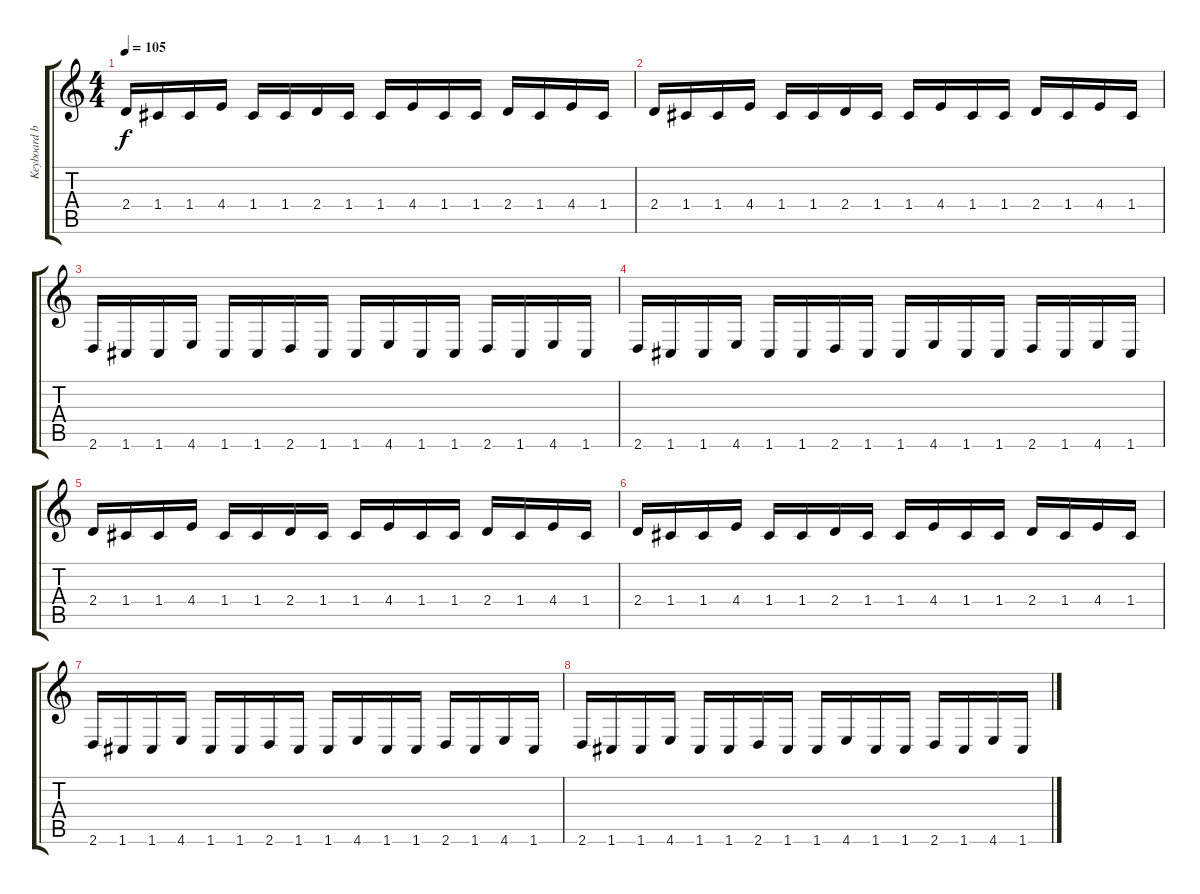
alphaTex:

\track ("Keyboard bas" "Keyboard b") {instrument synthbass1}
\staff {score tabs}
\tuning (D4 A3 F3 C3 G2 C2) {hide}
\ts (4 4)
\tempo 105
\clef g2
\ks c
2.4.16{dy f} 1.4.16 1.4.16 4.4.16 1.4.16 1.4.16 2.4.16 1.4.16 1.4.16 4.4.16 1.4.16 1.4.16 2.4.16 1.4.16 4.4.16 1.4.16 |
2.4.16 1.4.16 1.4.16 4.4.16 1.4.16 1.4.16 2.4.16 1.4.16 1.4.16 4.4.16 1.4.16 1.4.16 2.4.16 1.4.16 4.4.16 1.4.16 |
2.6.16 1.6.16 1.6.16 4.6.16 1.6.16 1.6.16 2.6.16 1.6.16 1.6.16 4.6.16 1.6.16 1.6.16 2.6.16 1.6.16 4.6.16 1.6.16 |
2.6.16 1.6.16 1.6.16 4.6.16 1.6.16 1.6.16 2.6.16 1.6.16 1.6.16 4.6.16 1.6.16 1.6.16 2.6.16 1.6.16 4.6.16 1.6.16 |
2.4.16 1.4.16 1.4.16 4.4.16 1.4.16 1.4.16 2.4.16 1.4.16 1.4.16 4.4.16 1.4.16 1.4.16 2.4.16 1.4.16 4.4.16 1.4.16 |
2.4.16 1.4.16 1.4.16 4.4.16 1.4.16 1.4.16 2.4.16 1.4.16 1.4.16 4.4.16 1.4.16 1.4.16 2.4.16 1.4.16 4.4.16 1.4.16 |
2.6.16 1.6.16 1.6.16 4.6.16 1.6.16 1.6.16 2.6.16 1.6.16 1.6.16 4.6.16 1.6.16 1.6.16 2.6.16 1.6.16 4.6.16 1.6.16 |
2.6.16 1.6.16 1.6.16 4.6.16 1.6.16 1.6.16 2.6.16 1.6.16 1.6.16 4.6.16 1.6.16 1.6.16 2.6.16 1.6.16 4.6.16 1.6.16
